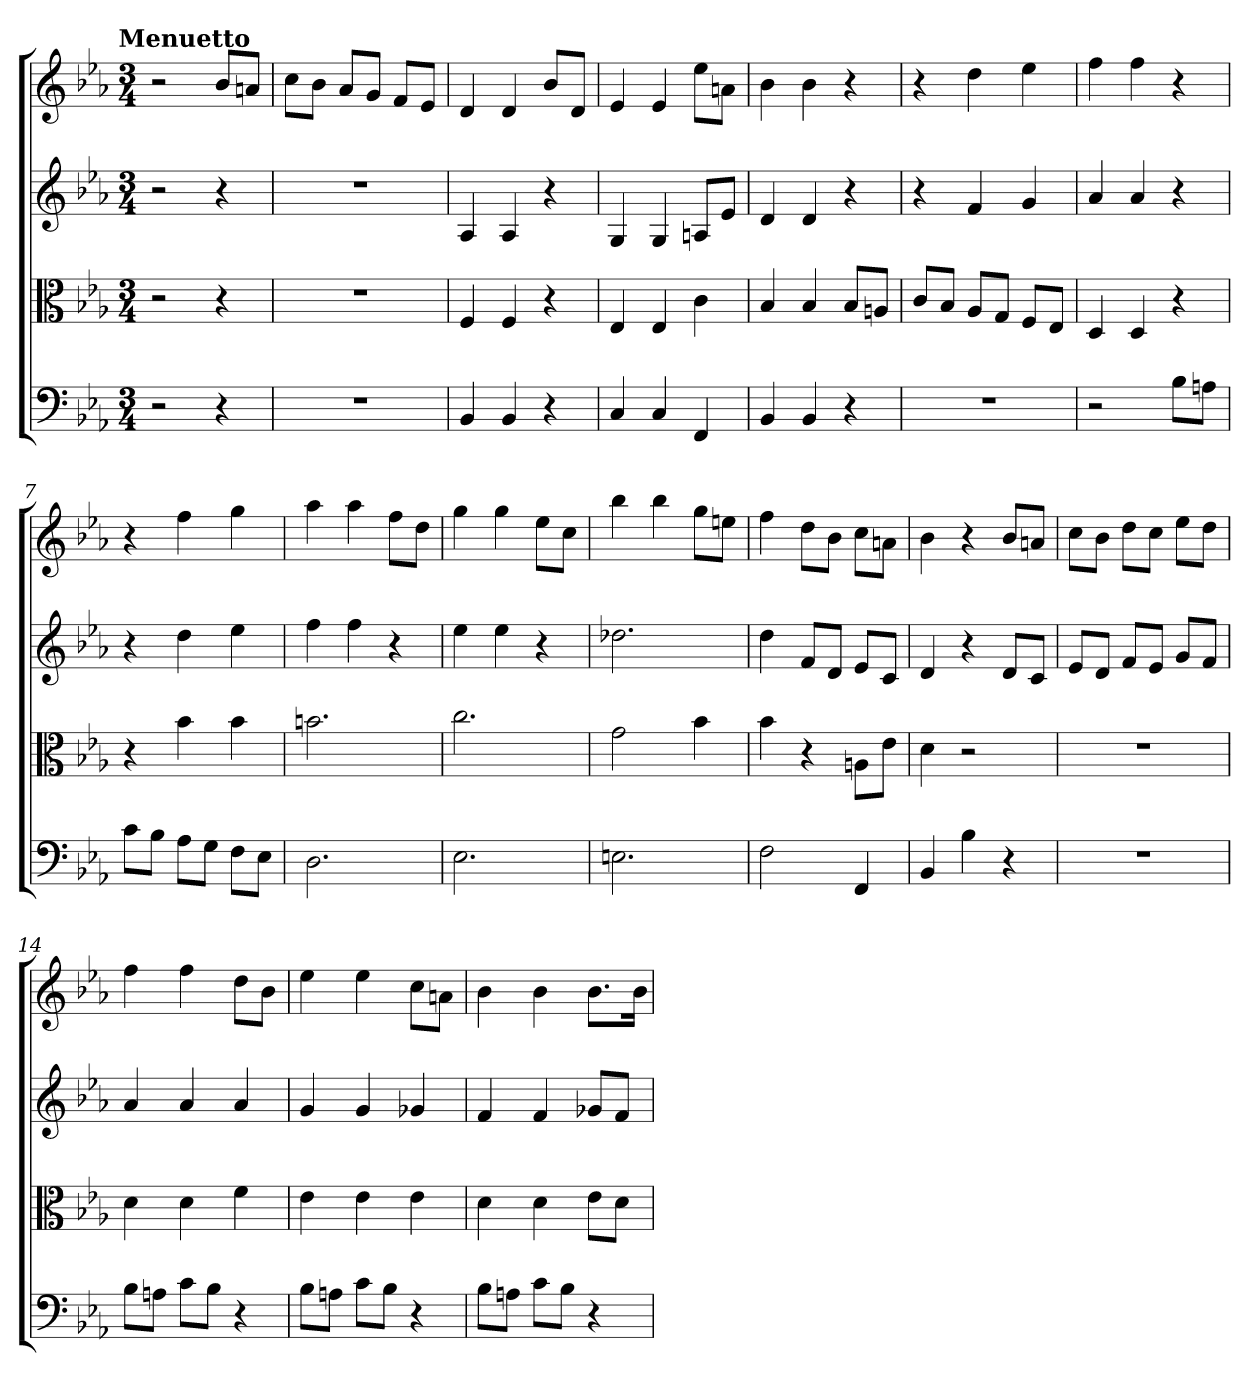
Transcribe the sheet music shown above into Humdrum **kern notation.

**kern	**kern	**kern	**kern
*part4	*part3	*part2	*part1
*staff4	*staff3	*staff2	*staff1
*clefF4	*clefC3	*	*
*k[b-e-a-]	*k[b-e-a-]	*k[b-e-a-]	*k[b-e-a-]
*E-:	*E-:	*E-:	*E-:
!!LO:TX:omd:t=Menuetto
*M3/4	*M3/4	*M3/4	*M3/4
=	=	=	=
2r	2r	2r	2r
4r	4r	4r	8b-L
.	.	.	8anJ
=1	=1	=1	=1
2.r	2.r	2.r	8ccL
.	.	.	8b-J
.	.	.	8a-L
.	.	.	8gJ
.	.	.	8fL
.	.	.	8e-J
=2	=2	=2	=2
4BB-	4F	4A-	4d
4BB-	4F	4A-	4d
4r	4r	4r	8b-L
.	.	.	8dJ
=3	=3	=3	=3
4C	4E-	4G	4e-
4C	4E-	4G	4e-
4FF	4c	8AnL	8ee-L
.	.	8e-J	8anJ
=4	=4	=4	=4
4BB-	4B-	4d	4b-
4BB-	4B-	4d	4b-
4r	8B-/L	4r	4r
.	8An/J	.	.
=5	=5	=5	=5
2.r	8c/L	4r	4r
.	8B-/J	.	.
.	8A-/L	4f	4dd
.	8G/J	.	.
.	8F/L	4g	4ee-
.	8E-/J	.	.
=6	=6	=6	=6
2r	4D	4a-	4ff
.	4D	4a-	4ff
8B-\L	4r	4r	4r
8An\J	.	.	.
=7	=7	=7	=7
8c\L	4r	4r	4r
8B-\J	.	.	.
8A-\L	4b-	4dd	4ff
8G\J	.	.	.
8F\L	4b-	4ee-	4gg
8E-\J	.	.	.
=8	=8	=8	=8
2.D	2.bn	4ff	4aa-
.	.	4ff	4aa-
.	.	4r	8ffL
.	.	.	8ddJ
=9	=9	=9	=9
2.E-	2.cc	4ee-	4gg
.	.	4ee-	4gg
.	.	4r	8ee-L
.	.	.	8ccJ
=10	=10	=10	=10
2.En	2g	2.dd-X	4bb-
.	.	.	4bb-
.	4b-	.	8ggL
.	.	.	8eenJ
=11	=11	=11	=11
2F	4b-	4dd	4ff
.	4r	8fL	8ddL
.	.	8dJ	8b-J
4FF	8An\L	8e-L	8ccL
.	8e-\J	8cJ	8anJ
=12	=12	=12	=12
4BB-	4d	4d	4b-
4B-	2r	4r	4r
4r	.	8dL	8b-L
.	.	8cJ	8anJ
=13	=13	=13	=13
2.r	2.r	8e-L	8ccL
.	.	8dJ	8b-J
.	.	8fL	8ddL
.	.	8e-J	8ccJ
.	.	8gL	8ee-L
.	.	8fJ	8ddJ
=14	=14	=14	=14
8B-\L	4d	4a-	4ff
8An\J	.	.	.
8c\L	4d	4a-	4ff
8B-\J	.	.	.
4r	4f	4a-	8ddL
.	.	.	8b-J
=15	=15	=15	=15
8B-\L	4e-	4g	4ee-
8An\J	.	.	.
8c\L	4e-	4g	4ee-
8B-\J	.	.	.
4r	4e-	4g-X	8ccL
.	.	.	8anJ
=16	=16	=16	=16
8B-\L	4d	4f	4b-
8An\J	.	.	.
8c\L	4d	4f	4b-
8B-\J	.	.	.
4r	8e-\L	8g-XL	8.b-L
.	8d\J	8fJ	.
.	.	.	16b-Jk
=	=	=	=
*-	*-	*-	*-
